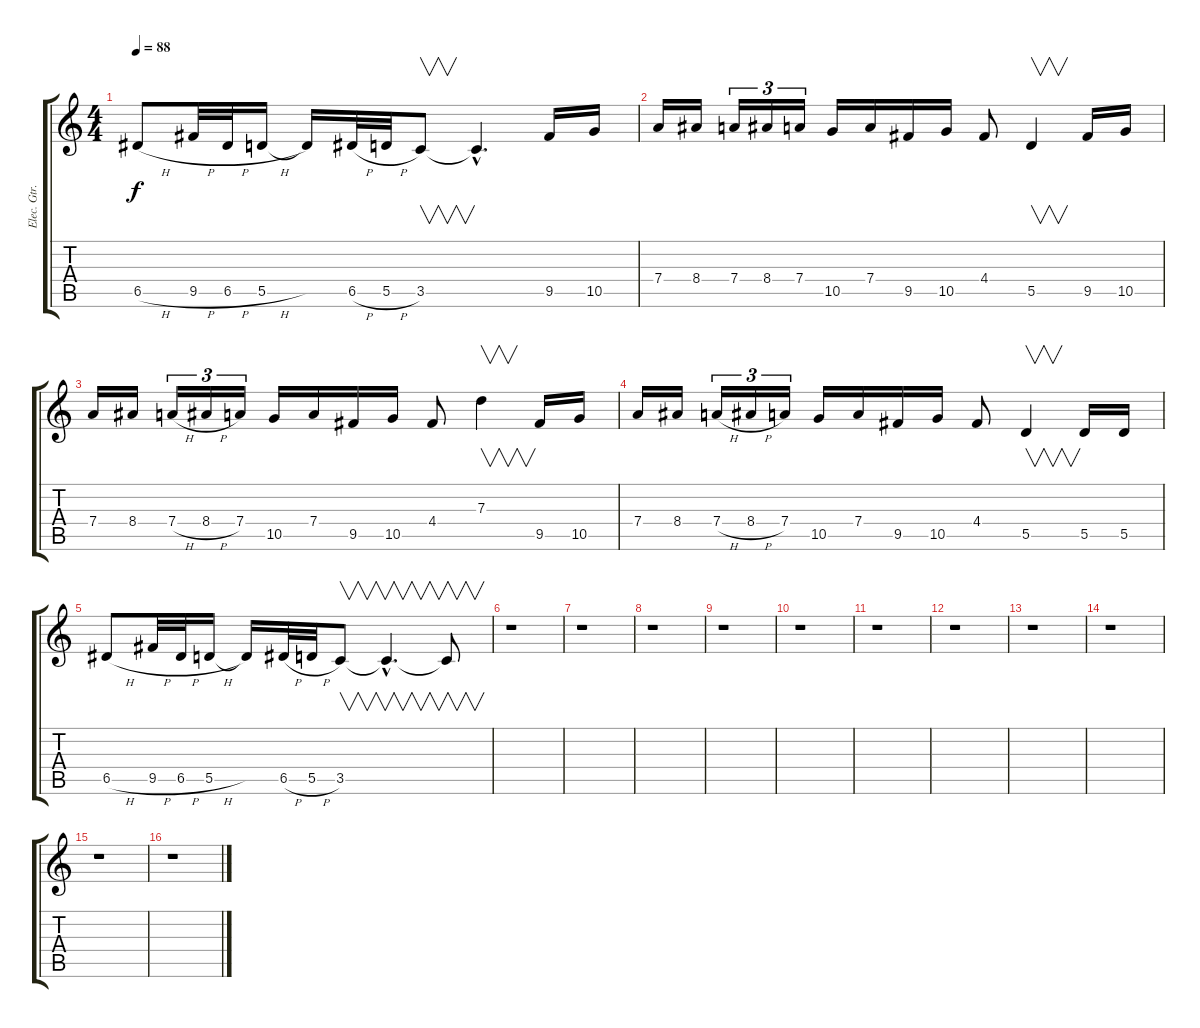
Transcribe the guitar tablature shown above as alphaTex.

\track ("Elec. Gtr. 3" "Elec. Gtr.") {instrument distortionguitar}
\staff {score tabs}
\tuning (E4 B3 G3 D3 A2 E2) {hide}
\ts (4 4)
\tempo 88
\clef g2
\ks c
6.5{h}.8{dy f} 9.5{h}.32 6.5{h}.32 5.5{h}.16 5.5{t}.16 6.5{h}.32 5.5{h}.32 3.5.8{v} 3.5{hac t}.4{d} 9.5.16 10.5.16 |
7.4.16 8.4.16 7.4.16{tu (3 2)} 8.4.16{tu (3 2)} 7.4.16{tu (3 2)} 10.5.16 7.4.16 9.5.16 10.5.16 4.4.8 5.5.4{v} 9.5.16 10.5.16 |
7.4.16 8.4.16 7.4{h}.16{tu (3 2)} 8.4{h}.16{tu (3 2)} 7.4.16{tu (3 2)} 10.5.16 7.4.16 9.5.16 10.5.16 4.4.8 7.3.4{v} 9.5.16 10.5.16 |
7.4.16 8.4.16 7.4{h}.16{tu (3 2)} 8.4{h}.16{tu (3 2)} 7.4.16{tu (3 2)} 10.5.16 7.4.16 9.5.16 10.5.16 4.4.8 5.5.4{v} 5.5.16 5.5.16 |
6.5{h}.8 9.5{h}.32 6.5{h}.32 5.5{h}.16 5.5{t}.16 6.5{h}.32 5.5{h}.32 3.5.8{v} 3.5{hac t}.4{v d} 3.5{t}.8{v} |
r.1 |
r.1 |
r.1 |
r.1 |
r.1 |
r.1 |
r.1 |
r.1 |
r.1 |
r.1 |
r.1
